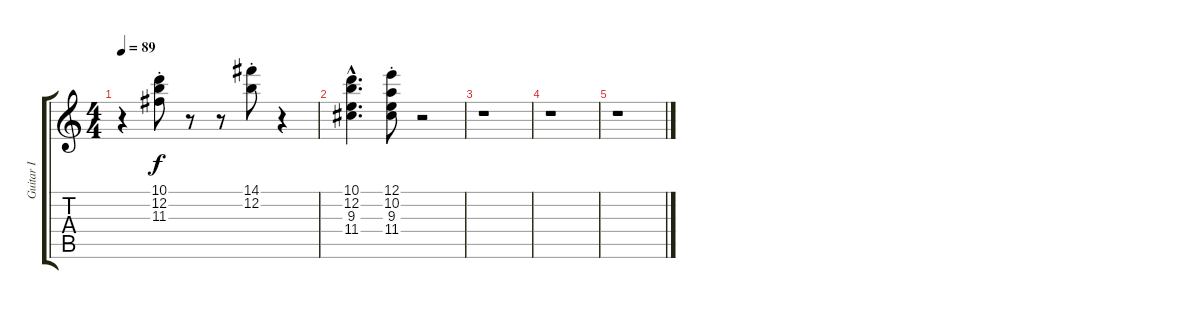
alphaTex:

\track ("Guitar I" "Guitar I") {instrument electricguitarclean}
\staff {score tabs}
\tuning (E4 B3 G3 D3 A2 E2) {hide}
\ts (4 4)
\tempo 89
\clef g2
\ks c
r.4{dy f} (10.1{st} 12.2{st} 11.3{st}).8 r.8 r.8 (14.1{st} 12.2{st}).8 r.4 |
(10.1{hac} 12.2{hac} 9.3{hac} 11.4{hac}).4{d} (12.1{st} 10.2{st} 9.3{st} 11.4{st}).8 r.2 |
r.1 |
r.1 |
r.1
